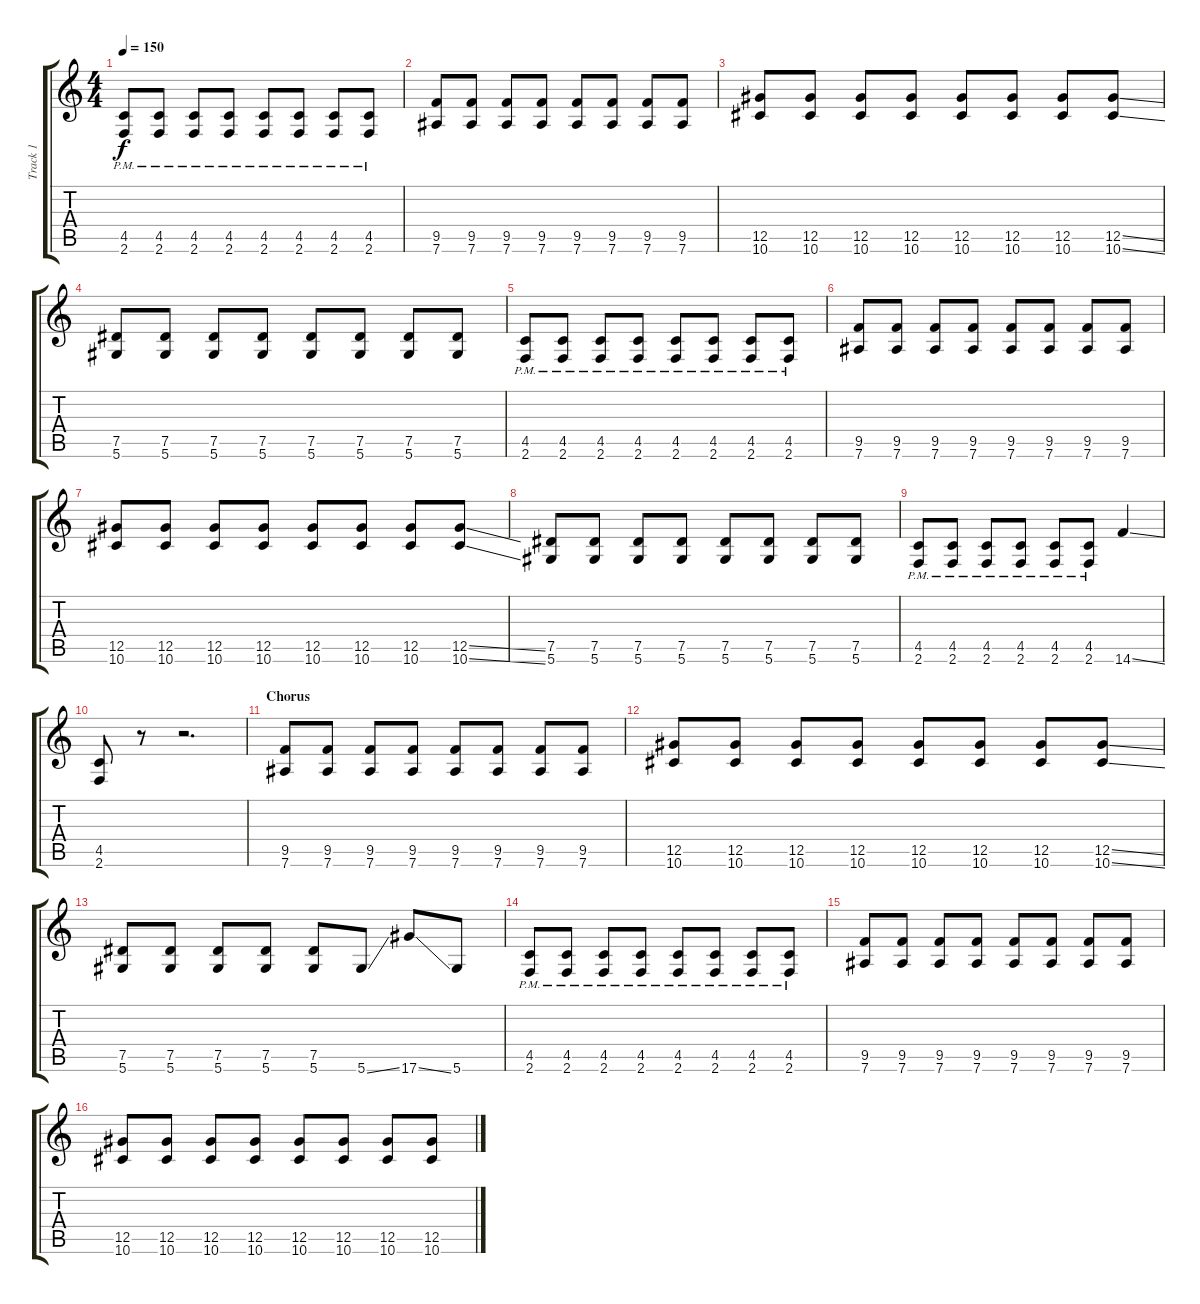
\track ("Track 1" "Track 1") {instrument distortionguitar}
\staff {score tabs}
\tuning (Eb4 Bb3 Gb3 Db3 Ab2 Eb2) {hide}
\ts (4 4)
\tempo 150
\clef g2
\ks c
(4.5{pm} 2.6{pm}).8{dy f} (4.5{pm} 2.6{pm}).8 (4.5{pm} 2.6{pm}).8 (4.5{pm} 2.6{pm}).8 (4.5{pm} 2.6{pm}).8 (4.5{pm} 2.6{pm}).8 (4.5{pm} 2.6{pm}).8 (4.5{pm} 2.6{pm}).8 |
(9.5 7.6).8 (9.5 7.6).8 (9.5 7.6).8 (9.5 7.6).8 (9.5 7.6).8 (9.5 7.6).8 (9.5 7.6).8 (9.5 7.6).8 |
(12.5 10.6).8 (12.5 10.6).8 (12.5 10.6).8 (12.5 10.6).8 (12.5 10.6).8 (12.5 10.6).8 (12.5 10.6).8 (12.5{ss} 10.6{ss}).8 |
(7.5 5.6).8 (7.5 5.6).8 (7.5 5.6).8 (7.5 5.6).8 (7.5 5.6).8 (7.5 5.6).8 (7.5 5.6).8 (7.5 5.6).8 |
(4.5{pm} 2.6{pm}).8 (4.5{pm} 2.6{pm}).8 (4.5{pm} 2.6{pm}).8 (4.5{pm} 2.6{pm}).8 (4.5{pm} 2.6{pm}).8 (4.5{pm} 2.6{pm}).8 (4.5{pm} 2.6{pm}).8 (4.5{pm} 2.6{pm}).8 |
(9.5 7.6).8 (9.5 7.6).8 (9.5 7.6).8 (9.5 7.6).8 (9.5 7.6).8 (9.5 7.6).8 (9.5 7.6).8 (9.5 7.6).8 |
(12.5 10.6).8 (12.5 10.6).8 (12.5 10.6).8 (12.5 10.6).8 (12.5 10.6).8 (12.5 10.6).8 (12.5 10.6).8 (12.5{ss} 10.6{ss}).8 |
(7.5 5.6).8 (7.5 5.6).8 (7.5 5.6).8 (7.5 5.6).8 (7.5 5.6).8 (7.5 5.6).8 (7.5 5.6).8 (7.5 5.6).8 |
(4.5{pm} 2.6{pm}).8 (4.5{pm} 2.6{pm}).8 (4.5{pm} 2.6{pm}).8 (4.5{pm} 2.6{pm}).8 (4.5{pm} 2.6{pm}).8 (4.5{pm} 2.6{pm}).8 14.6{ss}.4 |
(4.5 2.6).8 r.8 r.2{d} |
\section ("" "Chorus")
(9.5 7.6).8 (9.5 7.6).8 (9.5 7.6).8 (9.5 7.6).8 (9.5 7.6).8 (9.5 7.6).8 (9.5 7.6).8 (9.5 7.6).8 |
(12.5 10.6).8 (12.5 10.6).8 (12.5 10.6).8 (12.5 10.6).8 (12.5 10.6).8 (12.5 10.6).8 (12.5 10.6).8 (12.5{ss} 10.6{ss}).8 |
(7.5 5.6).8 (7.5 5.6).8 (7.5 5.6).8 (7.5 5.6).8 (7.5 5.6).8 5.6{ss}.8 17.6{ss}.8 5.6.8 |
(4.5{pm} 2.6{pm}).8 (4.5{pm} 2.6{pm}).8 (4.5{pm} 2.6{pm}).8 (4.5{pm} 2.6{pm}).8 (4.5{pm} 2.6{pm}).8 (4.5{pm} 2.6{pm}).8 (4.5{pm} 2.6{pm}).8 (4.5{pm} 2.6{pm}).8 |
(9.5 7.6).8 (9.5 7.6).8 (9.5 7.6).8 (9.5 7.6).8 (9.5 7.6).8 (9.5 7.6).8 (9.5 7.6).8 (9.5 7.6).8 |
(12.5 10.6).8 (12.5 10.6).8 (12.5 10.6).8 (12.5 10.6).8 (12.5 10.6).8 (12.5 10.6).8 (12.5 10.6).8 (12.5{ss} 10.6{ss}).8
